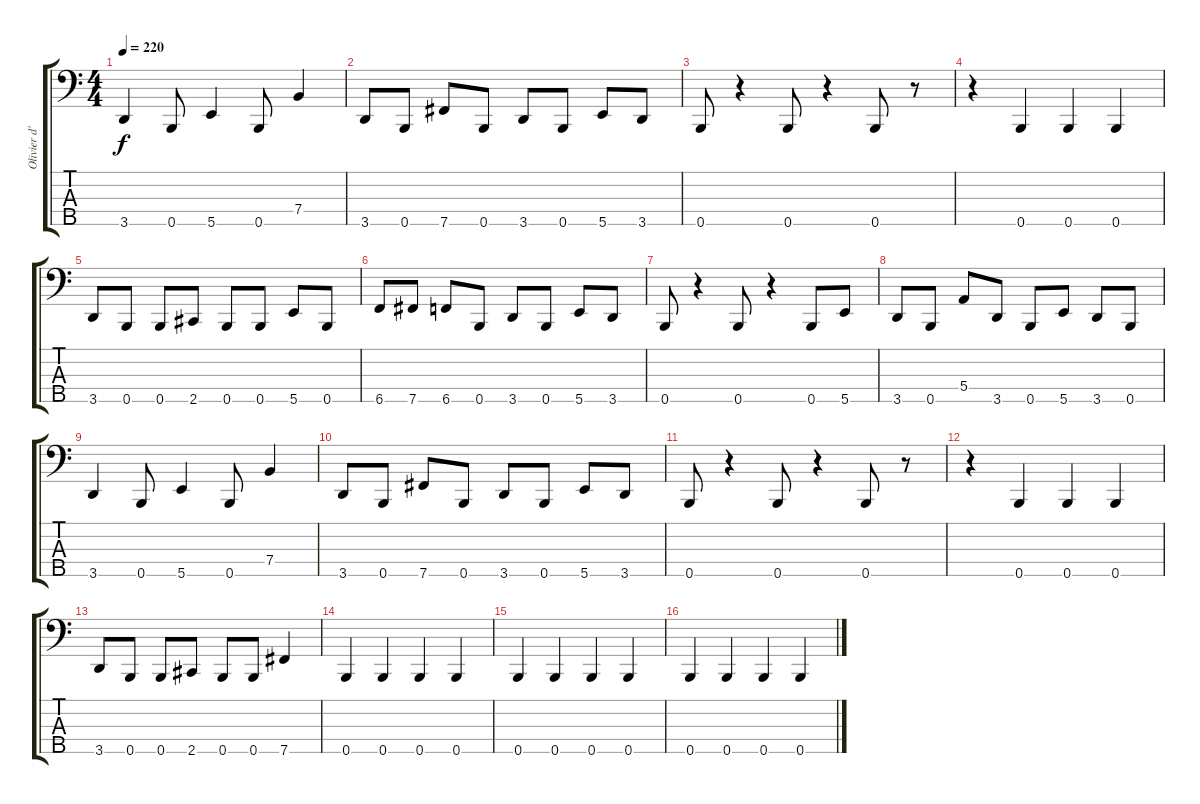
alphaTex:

\track ("Olivier d'Aries (Bass)" "Olivier d'") {instrument electricbassfinger}
\staff {score tabs}
\tuning (G2 D2 A1 E1 B0) {hide}
\ts (4 4)
\tempo 220
\clef f4
\ks c
3.5.4{dy f} 0.5.8 5.5.4 0.5.8 7.4.4 |
3.5.8 0.5.8 7.5.8 0.5.8 3.5.8 0.5.8 5.5.8 3.5.8 |
0.5.8 r.4 0.5.8 r.4 0.5.8 r.8 |
r.4 0.5.4 0.5.4 0.5.4 |
3.5.8 0.5.8 0.5.8 2.5.8 0.5.8 0.5.8 5.5.8 0.5.8 |
6.5.8 7.5.8 6.5.8 0.5.8 3.5.8 0.5.8 5.5.8 3.5.8 |
0.5.8 r.4 0.5.8 r.4 0.5.8 5.5.8 |
3.5.8 0.5.8 5.4.8 3.5.8 0.5.8 5.5.8 3.5.8 0.5.8 |
3.5.4 0.5.8 5.5.4 0.5.8 7.4.4 |
3.5.8 0.5.8 7.5.8 0.5.8 3.5.8 0.5.8 5.5.8 3.5.8 |
0.5.8 r.4 0.5.8 r.4 0.5.8 r.8 |
r.4 0.5.4 0.5.4 0.5.4 |
3.5.8 0.5.8 0.5.8 2.5.8 0.5.8 0.5.8 7.5.4 |
0.5.4 0.5.4 0.5.4 0.5.4 |
0.5.4 0.5.4 0.5.4 0.5.4 |
0.5.4 0.5.4 0.5.4 0.5.4
